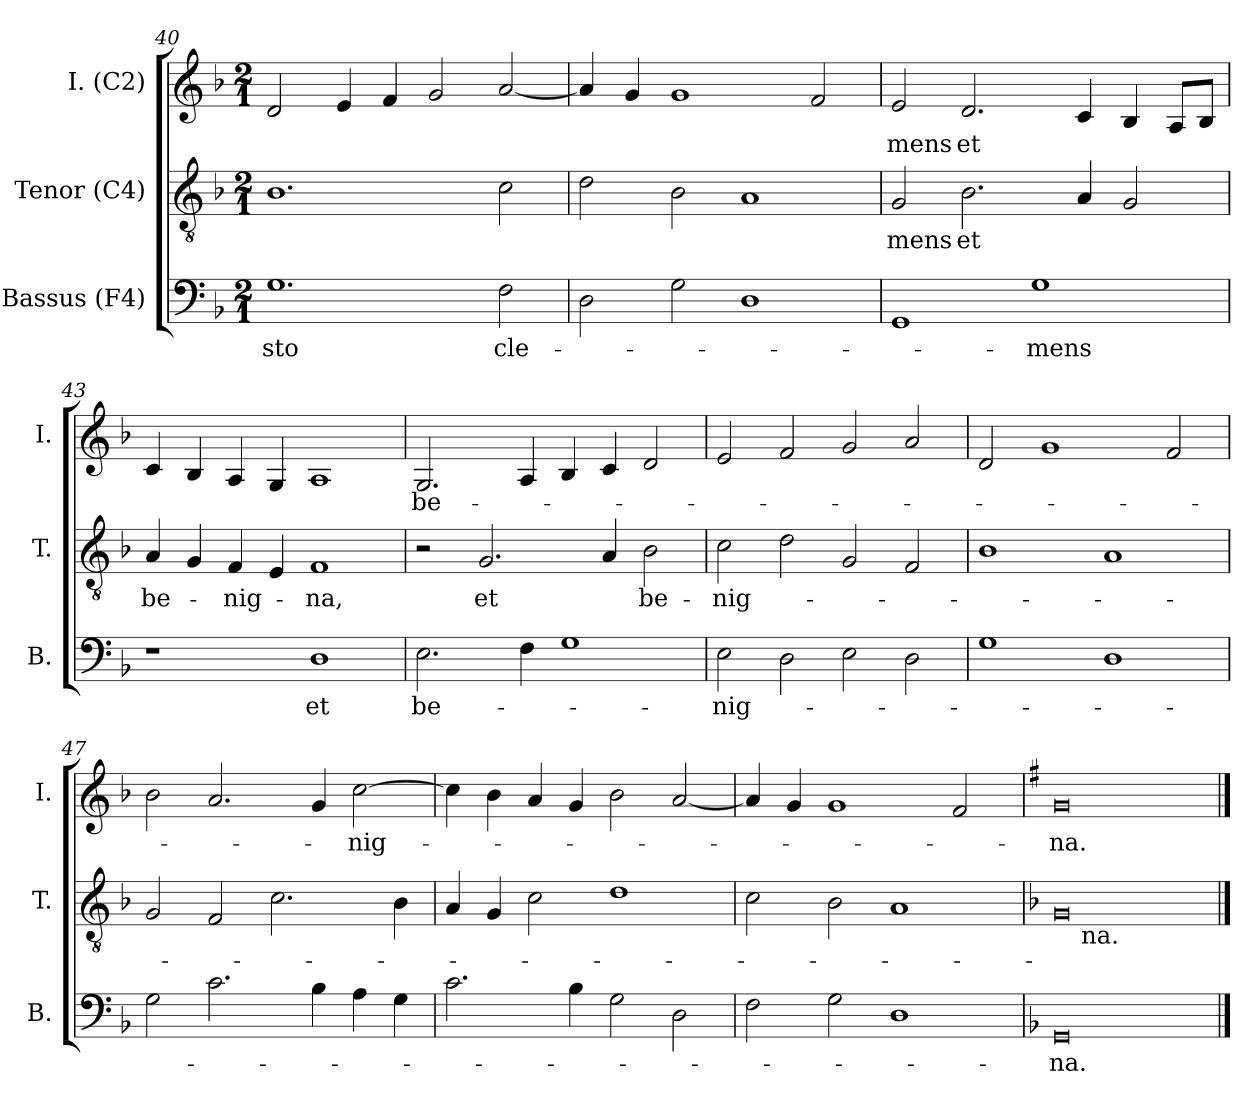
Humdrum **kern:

**kern	**text	**kern	**text	**kern	**text
*part3	*part3	*part2	*part2	*part1	*part1
*staff3	*staff3	*staff2	*staff2	*staff1	*staff1
*I"Bassus (F4)	*	*I"Tenor (C4)	*	*I"I. (C2)	*
*I'B.	*	*I'T.	*	*I'I.	*
*clefF4	*	*clefGv2	*	*clefG2	*
*k[b-]	*	*k[b-]	*	*k[b-]	*
*F:	*	*F:	*	*F:	*
*M2/1	*	*M2/1	*	*M2/1	*
=40	=40	=40	=40	=40	=40
!	!LO:LY:b	!	!	!	!
1.G	-sto	1.B-	.	2d/	.
.	.	.	.	4e/	.
.	.	.	.	4f/	.
.	.	.	.	2g/	.
!	!LO:LY:b	!	!	!	!
2F\	cle-	2c\	.	[<2a/	.
=41	=41	=41	=41	=41	=41
2D\	.	2d\	.	4a/]	.
.	.	.	.	4g/	.
2G\	.	2B-\	.	1g	.
1D	.	1A	.	.	.
.	.	.	.	2f/	.
=42	=42	=42	=42	=42	=42
!	!	!	!LO:LY:b	!	!LO:LY:b
1GG	.	2G/	-mens	2e/	-mens
!	!	!	!LO:LY:b	!	!LO:LY:b
.	.	2.B-\	et	2.d/	et
!	!LO:LY:b	!	!	!	!
1G	-mens	.	.	.	.
.	.	4A/	.	4c/	.
.	.	2G/	.	4B-/	.
.	.	.	.	8A/L	.
.	.	.	.	8B-/J	.
=43	=43	=43	=43	=43	=43
!	!	!	!LO:LY:b	!	!
1r	.	4A/	be-	4c/	.
.	.	4G/	.	4B-/	.
!	!	!	!LO:LY:b	!	!
.	.	4F/	-nig-	4A/	.
.	.	4E/	.	4G/	.
!	!LO:LY:b	!	!LO:LY:b	!	!
1D	et	1F	-na,	1A	.
!!LO:LB:g=z
=44	=44	=44	=44	=44	=44
!	!LO:LY:b	!	!	!	!LO:LY:b
2.E\	be-	2r	.	2.G/	be-
!	!	!	!LO:LY:b	!	!
.	.	2.G/	et	.	.
4F\	.	.	.	4A/	.
1G	.	.	.	4B-/	.
.	.	4A/	.	4c/	.
!	!	!	!LO:LY:b	!	!
.	.	2B-\	be-	2d/	.
=45	=45	=45	=45	=45	=45
!	!LO:LY:b	!	!LO:LY:b	!	!
2E\	-nig-	2c\	-nig-	2e/	.
2D\	.	2d\	.	2f/	.
2E\	.	2G/	.	2g/	.
2D\	.	2F/	.	2a/	.
=46	=46	=46	=46	=46	=46
1G	.	1B-	.	2d/	.
.	.	.	.	1g	.
1D	.	1A	.	.	.
.	.	.	.	2f/	.
!!LO:LB:g=z
=47	=47	=47	=47	=47	=47
2G\	.	2G/	.	2b-\	.
2.c\	.	2F/	.	2.a/	.
.	.	2.c\	.	.	.
4B-\	.	.	.	4g/	.
!	!	!	!	!	!LO:LY:b
4A\	.	.	.	[>2cc\	-nig-
4G\	.	4B-\	.	.	.
=48	=48	=48	=48	=48	=48
2.c\	.	4A/	.	4cc\]	.
.	.	4G/	.	4b-\	.
.	.	2c\	.	4a/	.
4B-\	.	.	.	4g/	.
2G\	.	1d	.	2b-\	.
2D\	.	.	.	[<2a/	.
=49	=49	=49	=49	=49	=49
2F\	.	2c\	.	4a/]	.
.	.	.	.	4g/	.
2G\	.	2B-\	.	1g	.
1D	.	1A	.	.	.
.	.	.	.	2f/	.
=50	=50	=50	=50	=50	=50
*	*	*	*	*k[f#]	*
*	*	*	*	*G:	*
!	!LO:LY:b	!	!	!	!LO:LY:b
*	*	*^	*	*	*
0GG	-na.	0G	8ryy	.	0g	-na.
!	!	!	!LO:TX:b:t=na.	!	!	!
.	.	.	1...ryy	.	.	.
*	*	*v	*v	*	*	*
==	==	==	==	==	==
*-	*-	*-	*-	*-	*-
